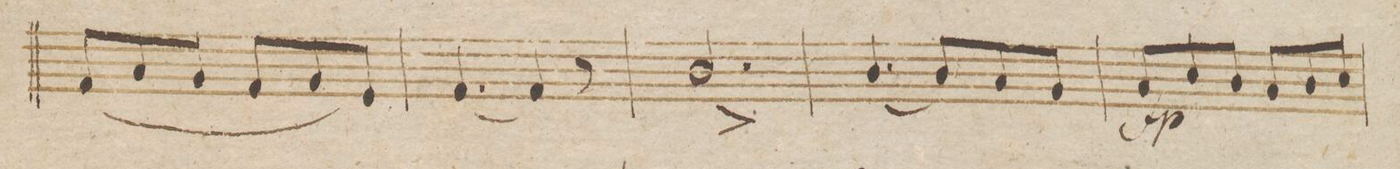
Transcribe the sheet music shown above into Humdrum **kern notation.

**kern	**dynam
*I"Violino Imo	*
*clefG2	*
*k[b-]	*
*M6/8	*
(8f/L	.
8a/	.
8g/J	.
8f/L	.
8g/	.
8e/J)	.
=102	=102
[4.f/	.
4f/]	.
8r	.
=103	=103
2.b-^/	.
=104	=104
[4.b-/	.
8b-/L]	.
8a/	.
8g/J	.
=105	=105
8a/L	fp
8cc/	.
8b-/J	.
8a/L	.
8b-/	.
8cc/J	.
=106	=106
*-	*-
